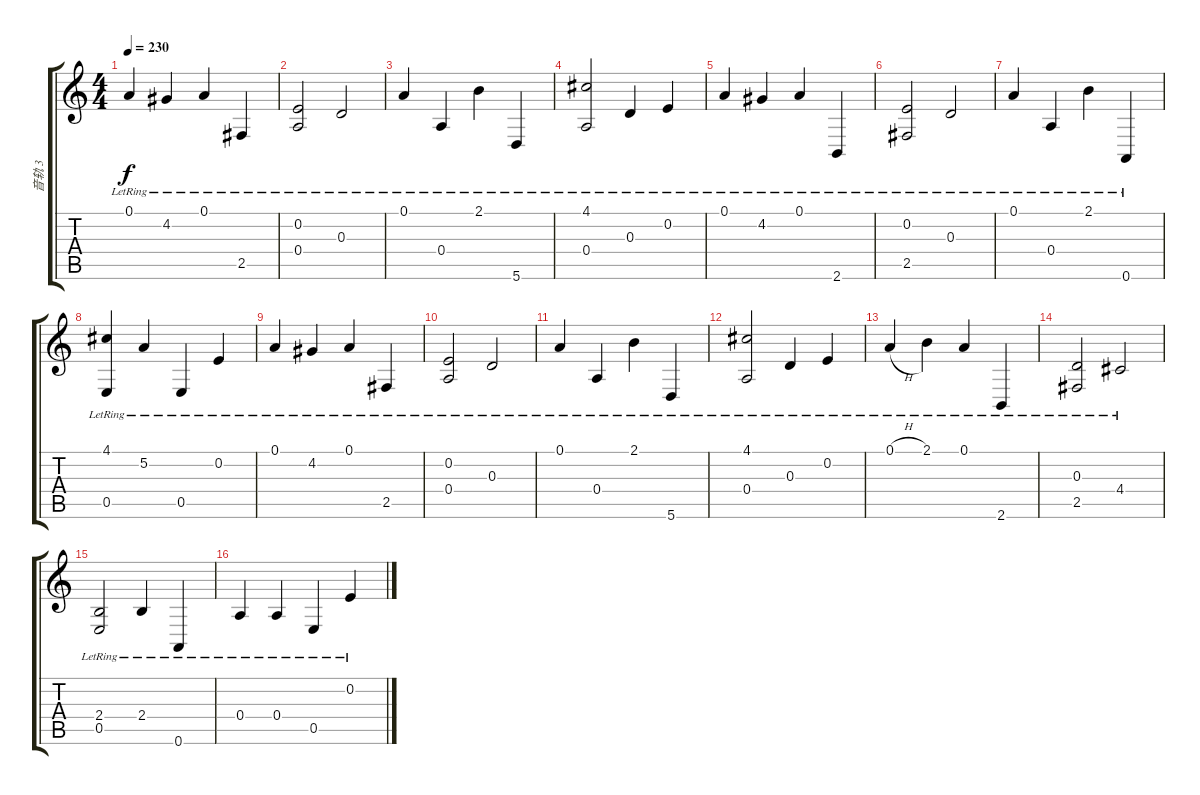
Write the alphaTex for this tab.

\track ("音轨 3" "音轨 3") {instrument brightacousticpiano}
\staff {score tabs}
\tuning (A4 E4 D4 A3 E3 A2) {hide}
\ts (4 4)
\tempo 230
\clef g2
\ks c
0.1{lr}.4{dy f} 4.2{lr}.4 0.1{lr}.4 2.5{lr}.4 |
(0.2{lr} 0.4{lr}).2 0.3{lr}.2 |
0.1{lr}.4 0.4{lr}.4 2.1{lr}.4 5.6{lr}.4 |
(4.1{lr} 0.4{lr}).2 0.3{lr}.4 0.2{lr}.4 |
0.1{lr}.4 4.2{lr}.4 0.1{lr}.4 2.6{lr}.4 |
(0.2{lr} 2.5{lr}).2 0.3{lr}.2 |
0.1{lr}.4 0.4{lr}.4 2.1{lr}.4 0.6{lr}.4 |
(4.1{lr} 0.5{lr}).4 5.2{lr}.4 0.5{lr}.4 0.2{lr}.4 |
0.1{lr}.4 4.2{lr}.4 0.1{lr}.4 2.5{lr}.4 |
(0.2{lr} 0.4{lr}).2 0.3{lr}.2 |
0.1{lr}.4 0.4{lr}.4 2.1{lr}.4 5.6{lr}.4 |
(4.1{lr} 0.4{lr}).2 0.3{lr}.4 0.2{lr}.4 |
0.1{h lr}.4 2.1{lr}.4 0.1{lr}.4 2.6{lr}.4 |
(0.3{lr} 2.5{lr}).2 4.4{lr}.2 |
(2.4{lr} 0.5{lr}).2 2.4{lr}.4 0.6{lr}.4 |
0.4{lr}.4 0.4{lr}.4 0.5{lr}.4 0.2{lr}.4
